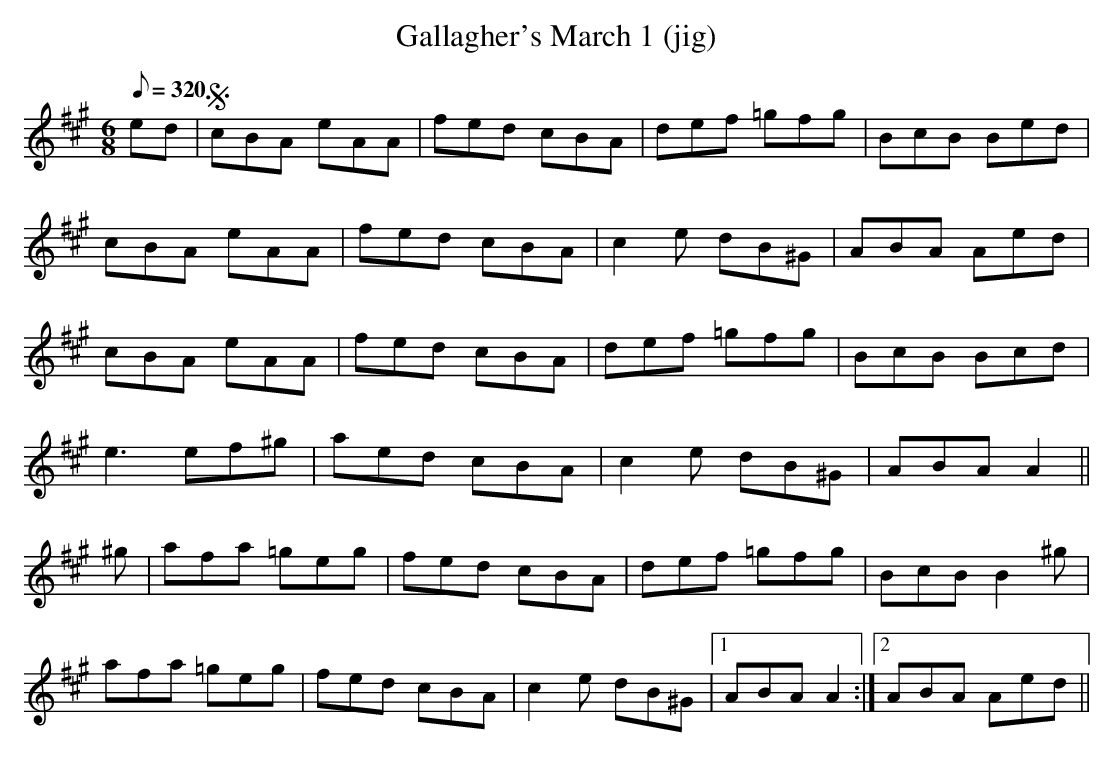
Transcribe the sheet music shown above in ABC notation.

X:1
T:Gallagher's March 1 (jig) % nf<bb
L:1/8
M:6/8
Q:320
K:A major
ed|!segno! cBA eAA|fed cBA|def =gfg|BcB Bed|
cBA eAA|fed cBA|c2e dB^G|ABA Aed|
cBA eAA|fed cBA|def =gfg|BcB Bcd|
e3 ef^g|aed cBA|c2e dB^G|ABA A2||
^g|afa =geg|fed cBA|def =gfg|BcB B2^g|
afa =geg|fed cBA|c2e dB^G|1 ABA A2:|2 ABA Aed||
